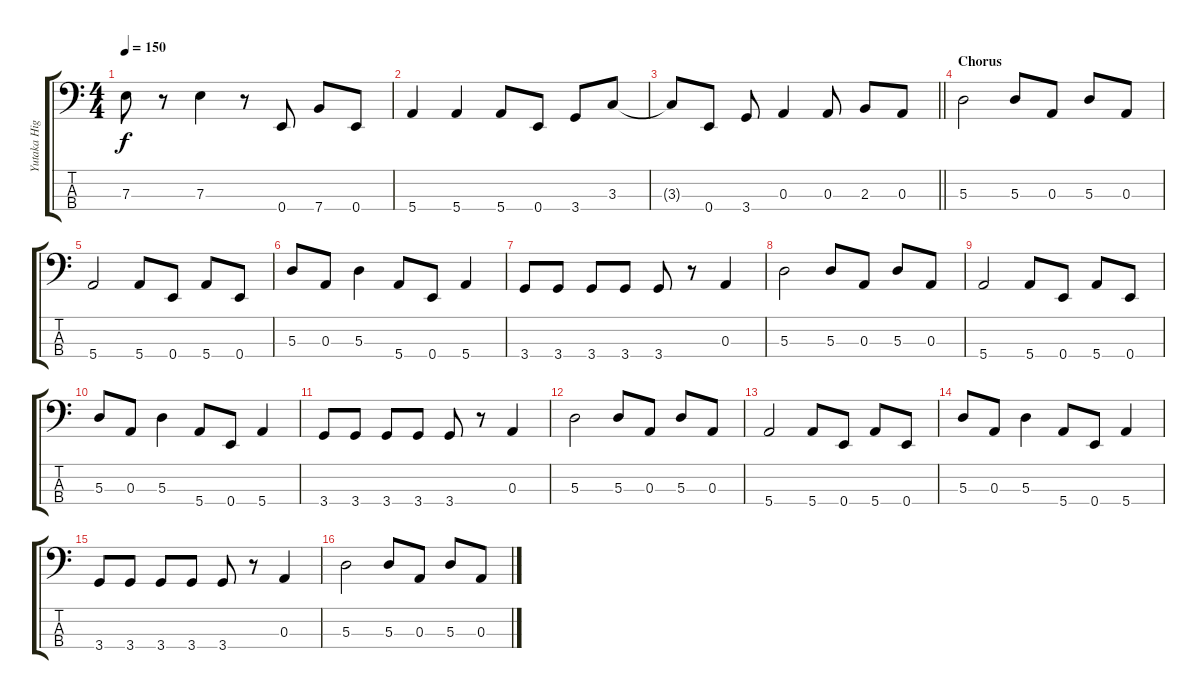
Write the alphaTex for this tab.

\track ("Yutaka Higuchi" "Yutaka Hig") {instrument electricbasspick}
\staff {score tabs}
\tuning (G2 D2 A1 E1) {hide}
\ts (4 4)
\tempo 150
\clef f4
\ks c
7.3.8{dy f} r.8 7.3.4 r.8 0.4.8 7.4.8 0.4.8 |
5.4.4 5.4.4 5.4.8 0.4.8 3.4.8 3.3.8 |
\barLineRight lightlight
3.3{t}.8 0.4.8 3.4.8 0.3.4 0.3.8 2.3.8 0.3.8 |
\section ("" "Chorus")
5.3.2 5.3.8 0.3.8 5.3.8 0.3.8 |
5.4.2 5.4.8 0.4.8 5.4.8 0.4.8 |
5.3.8 0.3.8 5.3.4 5.4.8 0.4.8 5.4.4 |
3.4.8 3.4.8 3.4.8 3.4.8 3.4.8 r.8 0.3.4 |
5.3.2 5.3.8 0.3.8 5.3.8 0.3.8 |
5.4.2 5.4.8 0.4.8 5.4.8 0.4.8 |
5.3.8 0.3.8 5.3.4 5.4.8 0.4.8 5.4.4 |
3.4.8 3.4.8 3.4.8 3.4.8 3.4.8 r.8 0.3.4 |
5.3.2 5.3.8 0.3.8 5.3.8 0.3.8 |
5.4.2 5.4.8 0.4.8 5.4.8 0.4.8 |
5.3.8 0.3.8 5.3.4 5.4.8 0.4.8 5.4.4 |
3.4.8 3.4.8 3.4.8 3.4.8 3.4.8 r.8 0.3.4 |
5.3.2 5.3.8 0.3.8 5.3.8 0.3.8
